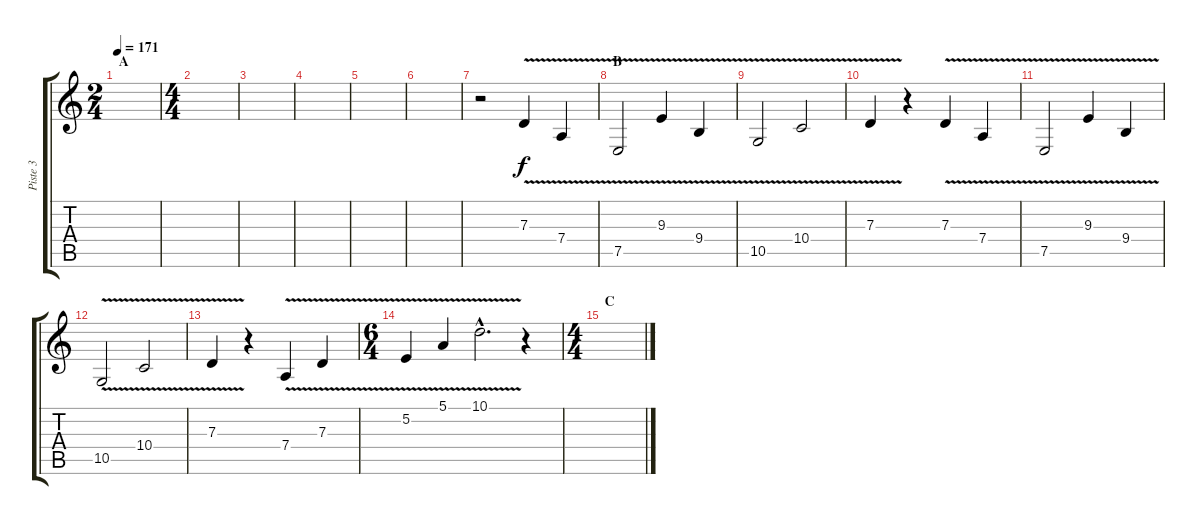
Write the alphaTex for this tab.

\track ("Piste 3" "Piste 3") {instrument lead8bassandlead}
\staff {score tabs}
\tuning (E4 B3 G3 D3 A2 E2) {hide}
\ts (2 4)
\section ("" "A")
\tempo 171
\clef g2
\ks c
|
\ts (4 4)
|
|
|
|
|
r.2 7.3{v}.4 7.4{v}.4 |
\section ("" "B")
7.5{v}.2 9.3{v}.4 9.4{v}.4 |
10.5{v}.2 10.4{v}.2 |
7.3{v}.4 r.4 7.3{v}.4 7.4{v}.4 |
7.5{v}.2 9.3{v}.4 9.4{v}.4 |
10.5{v}.2 10.4{v}.2 |
7.3{v}.4 r.4 7.4{v}.4 7.3{v}.4 |
\ts (6 4)
5.2{v}.4 5.1{v}.4 10.1{v hac}.2{d} r.4 |
\ts (4 4)
\section ("" "C")
